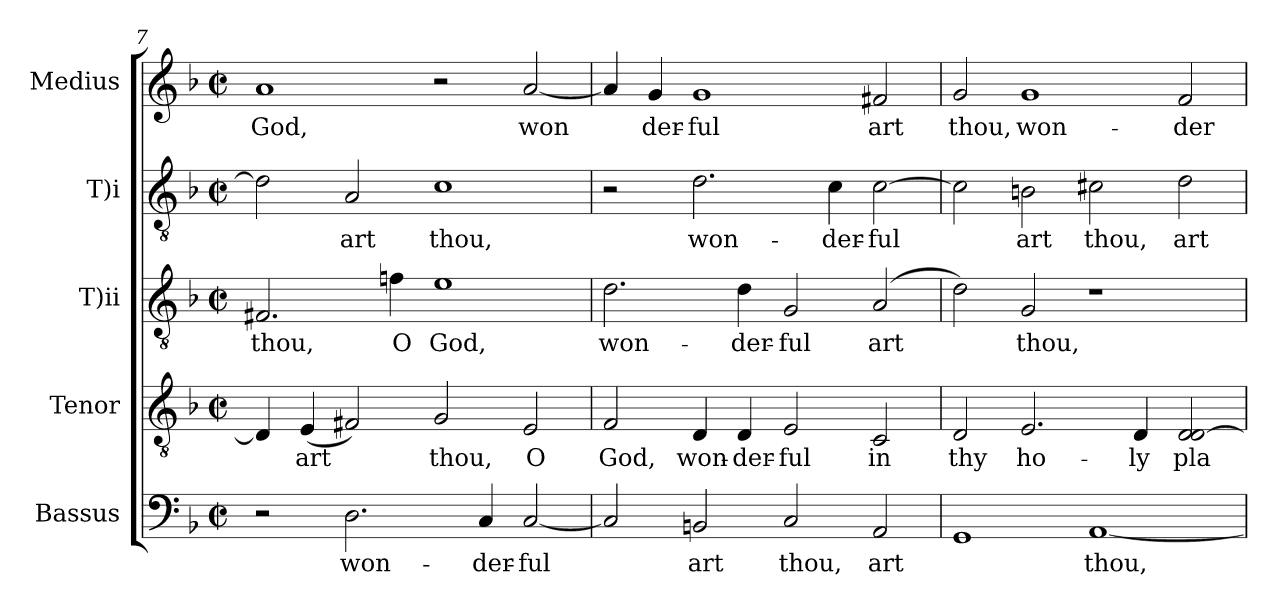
**kern	**text	**kern	**text	**kern	**text	**kern	**text	**kern	**text
*part5	*part5	*part4	*part4	*part3	*part3	*part2	*part2	*part1	*part1
*staff5	*staff5	*staff4	*staff4	*staff3	*staff3	*staff2	*staff2	*staff1	*staff1
*I"Bassus	*	*I"Tenor	*	*I"T)ii	*	*I"T)i	*	*I"Medius	*
*I'B	*	*	*	*I'T)ii	*	*I'T)i	*	*I'M	*
*clefF4	*	*clefGv2	*	*clefGv2	*	*clefGv2	*	*clefG2	*
*k[b-]	*	*k[b-]	*	*k[b-]	*	*k[b-]	*	*k[b-]	*
*F:	*	*F:	*	*F:	*	*F:	*	*F:	*
*M2/2	*	*M2/2	*	*M2/2	*	*M2/2	*	*M2/2	*
*met(c|)	*	*met(c|)	*	*met(c|)	*	*met(c|)	*	*met(c|)	*
=7	=7	=7	=7	=7	=7	=7	=7	=7	=7
!	!	!	!LO:LY:b:cj	!	!LO:LY:b:cj	!	!LO:LY:b:rj	!	!LO:LY:b:cj
2r	.	4D/]	.	2.F#X/	thou,	2d\]	.	1a	God,
!	!	!	!LO:LY:b:cj	!	!	!	!	!	!
.	.	(<4E/	art	.	.	.	.	.	.
!	!LO:LY:b:cj	!	!LO:LY:b:cj	!	!	!	!LO:LY:b:rj	!	!
2.D\	won-	2F#/)	.	.	.	2A/	art	.	.
!	!	!	!	!	!LO:LY:b:cj	!	!	!	!
.	.	.	.	4fn\	O	.	.	.	.
!	!	!	!LO:LY:b:cj	!	!LO:LY:b:cj	!	!LO:LY:b:rj	!	!
.	.	2G/	thou,	1e	God,	1c	thou,	2r	.
!	!LO:LY:b:cj	!	!	!	!	!	!	!	!
4C/	-der-	.	.	.	.	.	.	.	.
!	!LO:LY:b:cj	!	!LO:LY:b:cj	!	!	!	!	!	!LO:LY:b:cj
[<2C/	-ful	2E/	O	.	.	.	.	[<2a/	won-
=8	=8	=8	=8	=8	=8	=8	=8	=8	=8
!	!LO:LY:b:cj	!	!LO:LY:b:cj	!	!LO:LY:b:cj	!	!	!	!LO:LY:b:cj
2C/]	.	2F/	God,	2.d\	won-	2r	.	4a/]	--
!	!	!	!	!	!	!	!	!	!LO:LY:b:cj
.	.	.	.	.	.	.	.	4g/	-der-
!	!LO:LY:b:cj	!	!LO:LY:b:cj	!	!	!	!LO:LY:b:rj	!	!LO:LY:b:cj
2BBn/	art	4D/	won-	.	.	2.d\	won-	1g	-ful
!	!	!	!LO:LY:b:cj	!	!LO:LY:b:cj	!	!	!	!
.	.	4D/	-der-	4d\	-der-	.	.	.	.
!	!LO:LY:b:cj	!	!LO:LY:b:cj	!	!LO:LY:b:cj	!	!	!	!
2C/	thou,	2E/	-ful	2G/	-ful	.	.	.	.
!	!	!	!	!	!	!	!LO:LY:b:rj	!	!
.	.	.	.	.	.	4c\	-der-	.	.
!	!LO:LY:b:cj	!	!LO:LY:b:cj	!	!LO:LY:b:cj	!	!LO:LY:b:rj	!	!LO:LY:b:cj
2AA/	art	2C/	in	(>2A/	art	[>2c\	-ful	2f#X/	art
!!LO:PB:g=z
=9	=9	=9	=9	=9	=9	=9	=9	=9	=9
!	!LO:LY:b:cj	!	!LO:LY:b:cj	!	!LO:LY:b:cj	!	!LO:LY:b:rj	!	!LO:LY:b:cj
1GG	.	2D/	thy	2d\)	.	2c\]	.	2g/	thou,
!	!	!	!LO:LY:b:cj	!	!LO:LY:b:cj	!	!LO:LY:b:rj	!	!LO:LY:b:cj
.	.	2.E/	ho-	2G/	thou,	2Bn\	art	1g	won-
!	!LO:LY:b:cj	!	!	!	!	!	!LO:LY:b:rj	!	!
[<1AA	thou,	.	.	1r	.	2c#X\	thou,	.	.
!	!	!	!LO:LY:b:cj	!	!	!	!	!	!
.	.	4D/	-ly	.	.	.	.	.	.
!	!	!	!LO:LY:b:cj	!	!	!	!LO:LY:b:rj	!	!LO:LY:b:cj
.	.	2D/ [<2D/	pla-	.	.	2d\	art	2f/	-der-
=	=	=	=	=	=	=	=	=	=
*-	*-	*-	*-	*-	*-	*-	*-	*-	*-
